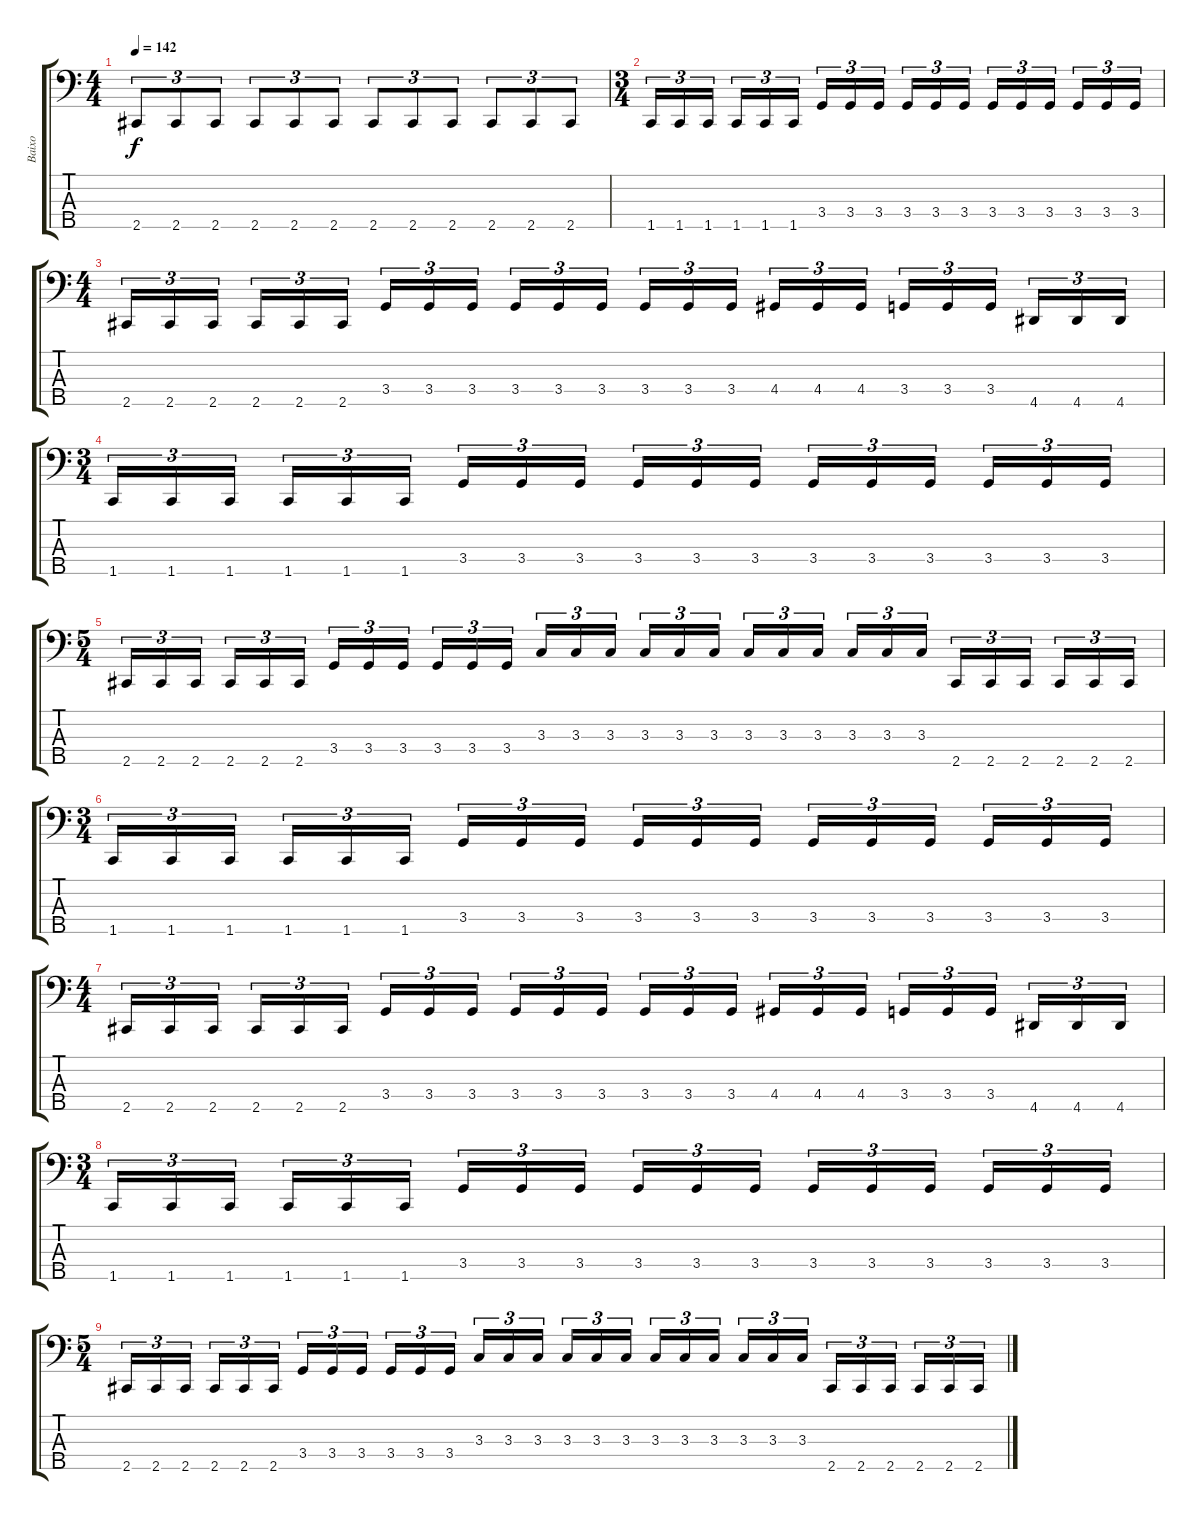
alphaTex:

\track ("Baixo" "Baixo") {instrument electricbassfinger}
\staff {score tabs}
\tuning (G2 D2 A1 E1 B0) {hide}
\ts (4 4)
\tempo 142
\clef f4
\ks c
2.5.8{tu (3 2) dy f} 2.5.8{tu (3 2)} 2.5.8{tu (3 2)} 2.5.8{tu (3 2)} 2.5.8{tu (3 2)} 2.5.8{tu (3 2)} 2.5.8{tu (3 2)} 2.5.8{tu (3 2)} 2.5.8{tu (3 2)} 2.5.8{tu (3 2)} 2.5.8{tu (3 2)} 2.5.8{tu (3 2)} |
\ts (3 4)
1.5.16{tu (3 2)} 1.5.16{tu (3 2)} 1.5.16{tu (3 2)} 1.5.16{tu (3 2)} 1.5.16{tu (3 2)} 1.5.16{tu (3 2)} 3.4.16{tu (3 2)} 3.4.16{tu (3 2)} 3.4.16{tu (3 2)} 3.4.16{tu (3 2)} 3.4.16{tu (3 2)} 3.4.16{tu (3 2)} 3.4.16{tu (3 2)} 3.4.16{tu (3 2)} 3.4.16{tu (3 2)} 3.4.16{tu (3 2)} 3.4.16{tu (3 2)} 3.4.16{tu (3 2)} |
\ts (4 4)
2.5.16{tu (3 2)} 2.5.16{tu (3 2)} 2.5.16{tu (3 2)} 2.5.16{tu (3 2)} 2.5.16{tu (3 2)} 2.5.16{tu (3 2)} 3.4.16{tu (3 2)} 3.4.16{tu (3 2)} 3.4.16{tu (3 2)} 3.4.16{tu (3 2)} 3.4.16{tu (3 2)} 3.4.16{tu (3 2)} 3.4.16{tu (3 2)} 3.4.16{tu (3 2)} 3.4.16{tu (3 2)} 4.4.16{tu (3 2)} 4.4.16{tu (3 2)} 4.4.16{tu (3 2)} 3.4.16{tu (3 2)} 3.4.16{tu (3 2)} 3.4.16{tu (3 2)} 4.5.16{tu (3 2)} 4.5.16{tu (3 2)} 4.5.16{tu (3 2)} |
\ts (3 4)
1.5.16{tu (3 2)} 1.5.16{tu (3 2)} 1.5.16{tu (3 2)} 1.5.16{tu (3 2)} 1.5.16{tu (3 2)} 1.5.16{tu (3 2)} 3.4.16{tu (3 2)} 3.4.16{tu (3 2)} 3.4.16{tu (3 2)} 3.4.16{tu (3 2)} 3.4.16{tu (3 2)} 3.4.16{tu (3 2)} 3.4.16{tu (3 2)} 3.4.16{tu (3 2)} 3.4.16{tu (3 2)} 3.4.16{tu (3 2)} 3.4.16{tu (3 2)} 3.4.16{tu (3 2)} |
\ts (5 4)
2.5.16{tu (3 2)} 2.5.16{tu (3 2)} 2.5.16{tu (3 2)} 2.5.16{tu (3 2)} 2.5.16{tu (3 2)} 2.5.16{tu (3 2)} 3.4.16{tu (3 2)} 3.4.16{tu (3 2)} 3.4.16{tu (3 2)} 3.4.16{tu (3 2)} 3.4.16{tu (3 2)} 3.4.16{tu (3 2)} 3.3.16{tu (3 2)} 3.3.16{tu (3 2)} 3.3.16{tu (3 2)} 3.3.16{tu (3 2)} 3.3.16{tu (3 2)} 3.3.16{tu (3 2)} 3.3.16{tu (3 2)} 3.3.16{tu (3 2)} 3.3.16{tu (3 2)} 3.3.16{tu (3 2)} 3.3.16{tu (3 2)} 3.3.16{tu (3 2)} 2.5.16{tu (3 2)} 2.5.16{tu (3 2)} 2.5.16{tu (3 2)} 2.5.16{tu (3 2)} 2.5.16{tu (3 2)} 2.5.16{tu (3 2)} |
\ts (3 4)
1.5.16{tu (3 2)} 1.5.16{tu (3 2)} 1.5.16{tu (3 2)} 1.5.16{tu (3 2)} 1.5.16{tu (3 2)} 1.5.16{tu (3 2)} 3.4.16{tu (3 2)} 3.4.16{tu (3 2)} 3.4.16{tu (3 2)} 3.4.16{tu (3 2)} 3.4.16{tu (3 2)} 3.4.16{tu (3 2)} 3.4.16{tu (3 2)} 3.4.16{tu (3 2)} 3.4.16{tu (3 2)} 3.4.16{tu (3 2)} 3.4.16{tu (3 2)} 3.4.16{tu (3 2)} |
\ts (4 4)
2.5.16{tu (3 2)} 2.5.16{tu (3 2)} 2.5.16{tu (3 2)} 2.5.16{tu (3 2)} 2.5.16{tu (3 2)} 2.5.16{tu (3 2)} 3.4.16{tu (3 2)} 3.4.16{tu (3 2)} 3.4.16{tu (3 2)} 3.4.16{tu (3 2)} 3.4.16{tu (3 2)} 3.4.16{tu (3 2)} 3.4.16{tu (3 2)} 3.4.16{tu (3 2)} 3.4.16{tu (3 2)} 4.4.16{tu (3 2)} 4.4.16{tu (3 2)} 4.4.16{tu (3 2)} 3.4.16{tu (3 2)} 3.4.16{tu (3 2)} 3.4.16{tu (3 2)} 4.5.16{tu (3 2)} 4.5.16{tu (3 2)} 4.5.16{tu (3 2)} |
\ts (3 4)
1.5.16{tu (3 2)} 1.5.16{tu (3 2)} 1.5.16{tu (3 2)} 1.5.16{tu (3 2)} 1.5.16{tu (3 2)} 1.5.16{tu (3 2)} 3.4.16{tu (3 2)} 3.4.16{tu (3 2)} 3.4.16{tu (3 2)} 3.4.16{tu (3 2)} 3.4.16{tu (3 2)} 3.4.16{tu (3 2)} 3.4.16{tu (3 2)} 3.4.16{tu (3 2)} 3.4.16{tu (3 2)} 3.4.16{tu (3 2)} 3.4.16{tu (3 2)} 3.4.16{tu (3 2)} |
\ts (5 4)
2.5.16{tu (3 2)} 2.5.16{tu (3 2)} 2.5.16{tu (3 2)} 2.5.16{tu (3 2)} 2.5.16{tu (3 2)} 2.5.16{tu (3 2)} 3.4.16{tu (3 2)} 3.4.16{tu (3 2)} 3.4.16{tu (3 2)} 3.4.16{tu (3 2)} 3.4.16{tu (3 2)} 3.4.16{tu (3 2)} 3.3.16{tu (3 2)} 3.3.16{tu (3 2)} 3.3.16{tu (3 2)} 3.3.16{tu (3 2)} 3.3.16{tu (3 2)} 3.3.16{tu (3 2)} 3.3.16{tu (3 2)} 3.3.16{tu (3 2)} 3.3.16{tu (3 2)} 3.3.16{tu (3 2)} 3.3.16{tu (3 2)} 3.3.16{tu (3 2)} 2.5.16{tu (3 2)} 2.5.16{tu (3 2)} 2.5.16{tu (3 2)} 2.5.16{tu (3 2)} 2.5.16{tu (3 2)} 2.5.16{tu (3 2)}
